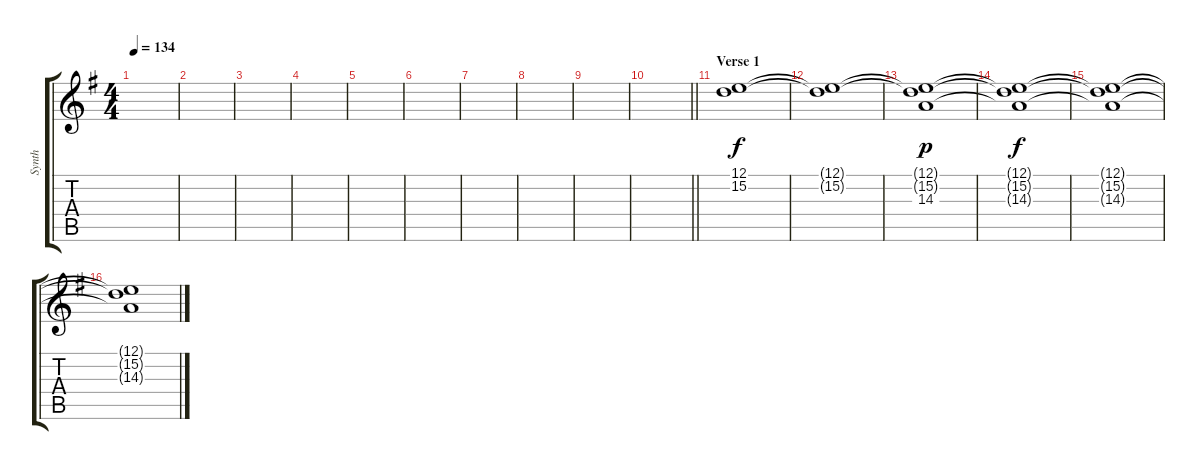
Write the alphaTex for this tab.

\track ("Synth" "Synth") {instrument pad2warm}
\staff {score tabs}
\tuning (E4 B3 G3 D3 A2 E2) {hide}
\ts (4 4)
\tempo 134
\clef g2
\ks eminor
|
|
|
|
|
|
|
|
|
\barLineRight lightlight
|
\section ("" "Verse 1")
(12.1 15.2).1 |
(12.1{t} 15.2{t}).1{dy f} |
(12.1{t} 15.2{t} 14.3).1{dy p} |
(12.1{t} 15.2{t} 14.3{t}).1{dy f} |
(12.1{t} 15.2{t} 14.3{t}).1 |
(12.1{t} 15.2{t} 14.3{t}).1
